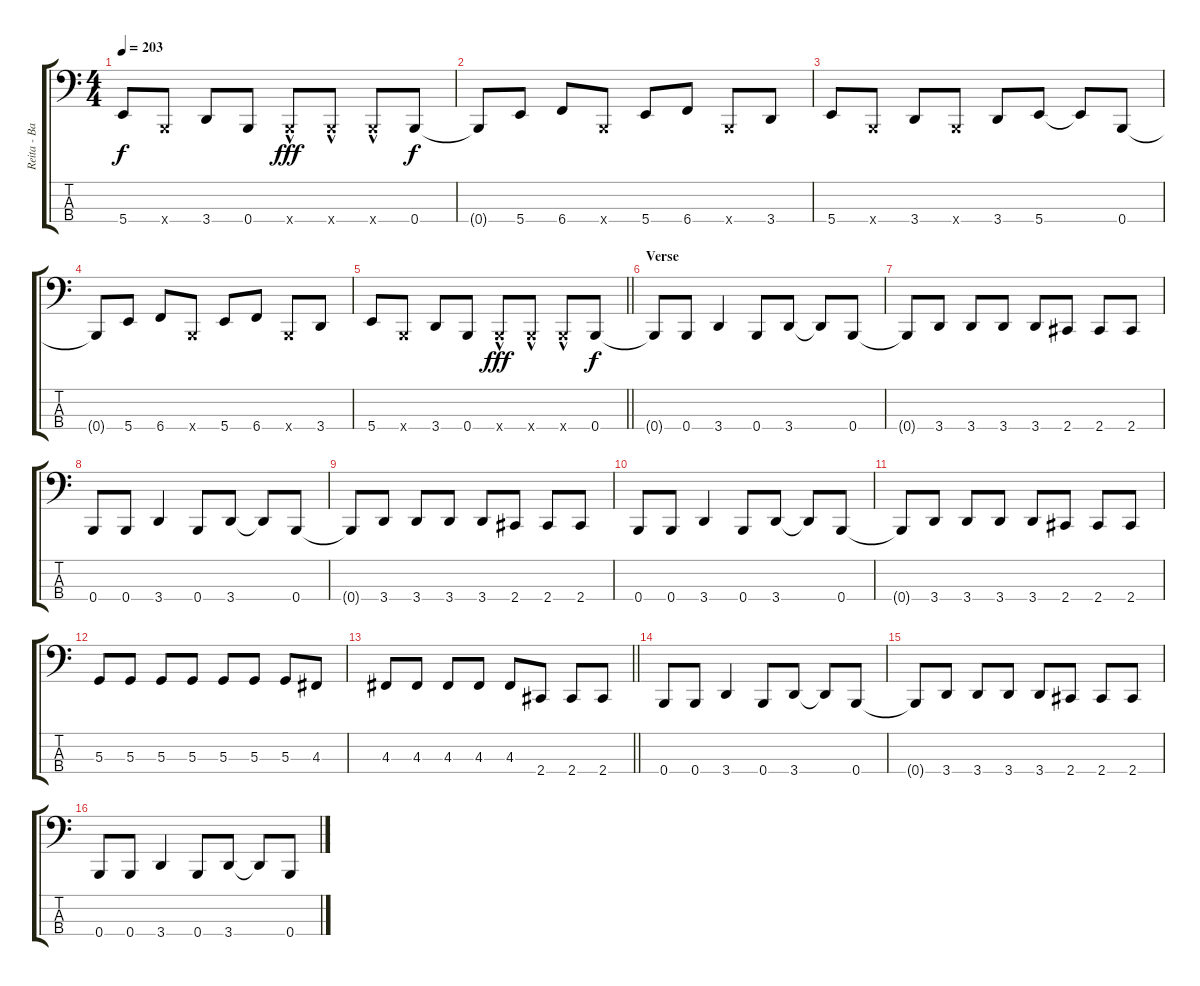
\track ("Reita - Bass" "Reita - Ba") {instrument electricbasspick}
\staff {score tabs}
\tuning (C2 G1 D1 B0) {hide}
\ts (4 4)
\tempo 203
\clef f4
\ks c
5.4.8{dy f} 0.4{x}.8 3.4.8 0.4.8 0.4{hac x}.8{dy fff} 0.4{hac x}.8 0.4{hac x}.8 0.4.8{dy f} |
0.4{t}.8 5.4.8 6.4.8 0.4{x}.8 5.4.8 6.4.8 0.4{x}.8 3.4.8 |
5.4.8 0.4{x}.8 3.4.8 0.4{x}.8 3.4.8 5.4.8 5.4{t}.8 0.4.8 |
0.4{t}.8 5.4.8 6.4.8 0.4{x}.8 5.4.8 6.4.8 0.4{x}.8 3.4.8 |
\barLineRight lightlight
5.4.8 0.4{x}.8 3.4.8 0.4.8 0.4{hac x}.8{dy fff} 0.4{hac x}.8 0.4{hac x}.8 0.4.8{dy f} |
\section ("" "Verse")
0.4{t}.8 0.4.8 3.4.4 0.4.8 3.4.8 3.4{t}.8 0.4.8 |
0.4{t}.8 3.4.8 3.4.8 3.4.8 3.4.8 2.4.8 2.4.8 2.4.8 |
0.4.8 0.4.8 3.4.4 0.4.8 3.4.8 3.4{t}.8 0.4.8 |
0.4{t}.8 3.4.8 3.4.8 3.4.8 3.4.8 2.4.8 2.4.8 2.4.8 |
0.4.8 0.4.8 3.4.4 0.4.8 3.4.8 3.4{t}.8 0.4.8 |
0.4{t}.8 3.4.8 3.4.8 3.4.8 3.4.8 2.4.8 2.4.8 2.4.8 |
5.3.8 5.3.8 5.3.8 5.3.8 5.3.8 5.3.8 5.3.8 4.3.8 |
\barLineRight lightlight
4.3.8 4.3.8 4.3.8 4.3.8 4.3.8 2.4.8 2.4.8 2.4.8 |
\section ("" "")
0.4.8 0.4.8 3.4.4 0.4.8 3.4.8 3.4{t}.8 0.4.8 |
0.4{t}.8 3.4.8 3.4.8 3.4.8 3.4.8 2.4.8 2.4.8 2.4.8 |
0.4.8 0.4.8 3.4.4 0.4.8 3.4.8 3.4{t}.8 0.4.8
